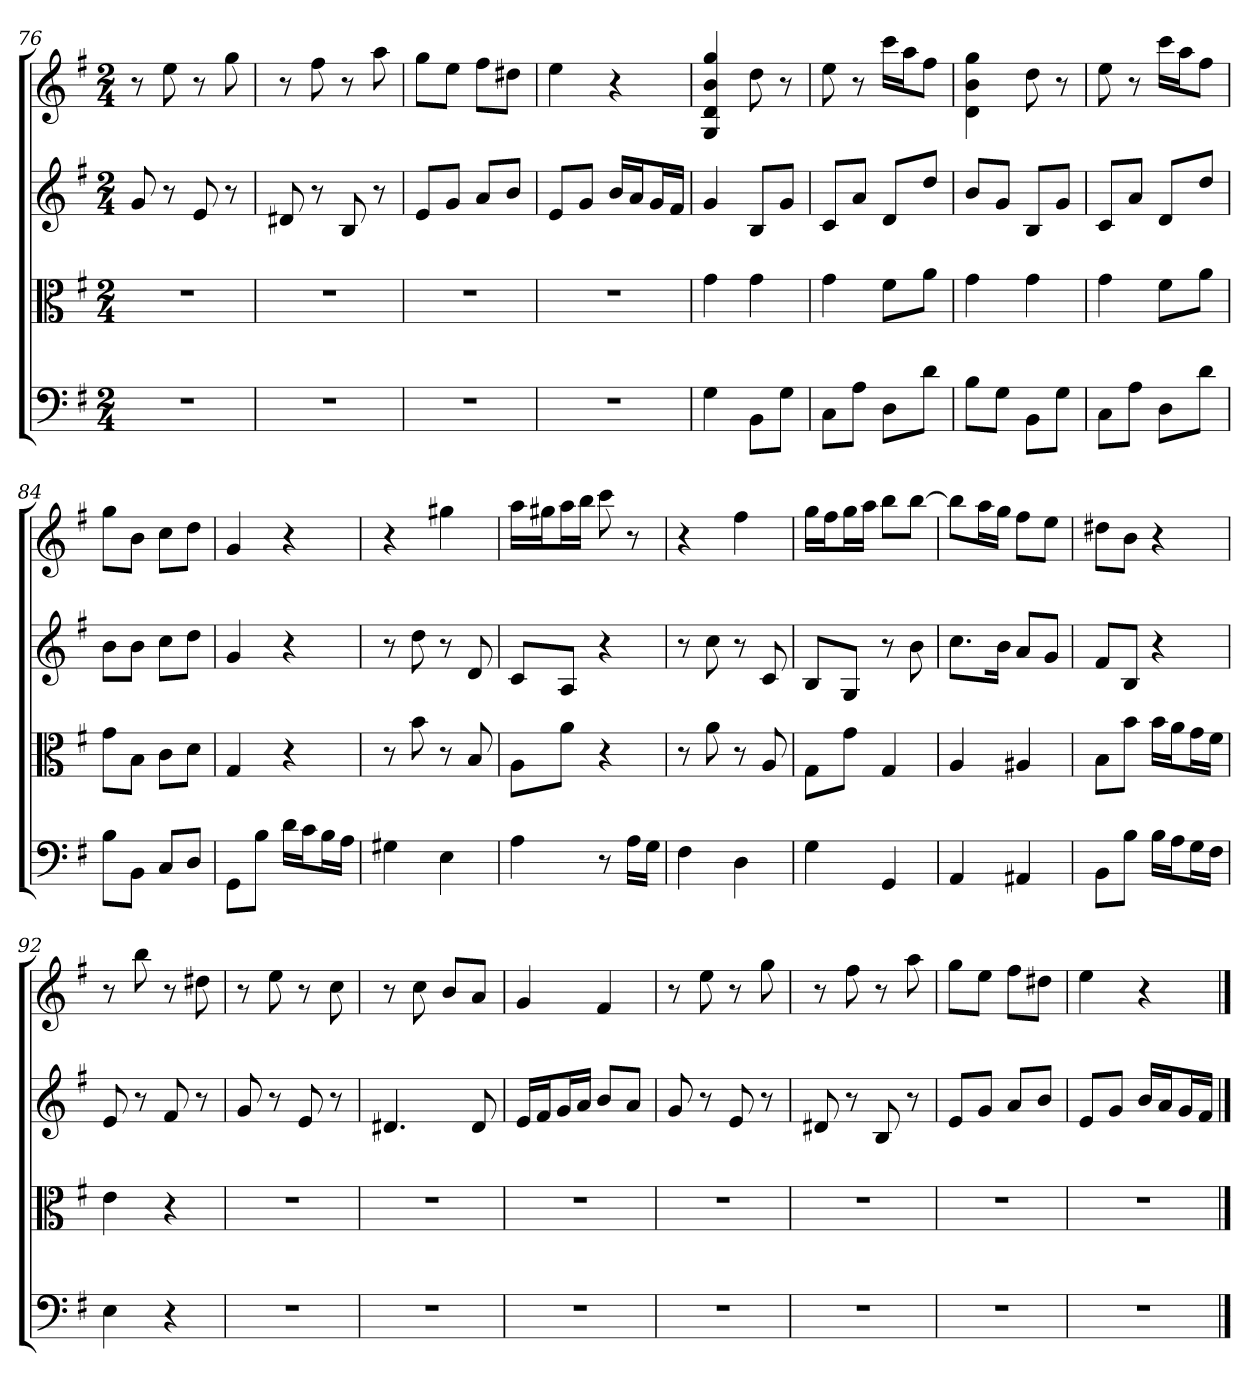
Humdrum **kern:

**kern	**kern	**kern	**kern
*part4	*part3	*part2	*part1
*staff4	*staff3	*staff2	*staff1
*clefF4	*clefC3	*	*
*k[f#]	*k[f#]	*k[f#]	*k[f#]
*G:	*G:	*G:	*G:
*M2/4	*M2/4	*M2/4	*M2/4
=76	=76	=76	=76
2r	2r	8g	8r
.	.	8r	8ee
.	.	8e	8r
.	.	8r	8gg
=77	=77	=77	=77
2r	2r	8d#X	8r
.	.	8r	8ff#
.	.	8B	8r
.	.	8r	8aa
=78	=78	=78	=78
2r	2r	8eL	8ggL
.	.	8gJ	8eeJ
.	.	8aL	8ff#L
.	.	8bJ	8dd#XJ
=79	=79	=79	=79
2r	2r	8eL	4ee
.	.	8gJ	.
.	.	16bLL	4r
.	.	16aJ	.
.	.	16gL	.
.	.	16f#JJ	.
=80	=80	=80	=80
4G	4g	4g	4G 4d 4b 4gg
8BB\L	4g	8BL	8dd
8G\J	.	8gJ	8r
=81	=81	=81	=81
8C\L	4g	8cL	8ee
8A\J	.	8aJ	8r
8D\L	8f#\L	8dL	16cccLL
.	.	.	16aaJ
8d\J	8a\J	8ddJ	8ff#J
=82	=82	=82	=82
8B\L	4g	8bL	4d 4b 4gg
8G\J	.	8gJ	.
8BB\L	4g	8BL	8dd
8G\J	.	8gJ	8r
=83	=83	=83	=83
8C\L	4g	8cL	8ee
8A\J	.	8aJ	8r
8D\L	8f#\L	8dL	16cccLL
.	.	.	16aaJ
8d\J	8a\J	8ddJ	8ff#J
=84	=84	=84	=84
8B\L	8g\L	8bL	8ggL
8BB\J	8B\J	8bJ	8bJ
8C/L	8c\L	8ccL	8ccL
8D/J	8d\J	8ddJ	8ddJ
=85	=85	=85	=85
8GG\L	4G	4g	4g
8B\J	.	.	.
16d\LL	4r	4r	4r
16c\J	.	.	.
16B\L	.	.	.
16A\JJ	.	.	.
=86	=86	=86	=86
4G#X	8r	8r	4r
.	8b	8dd	.
4E	8r	8r	4gg#X
.	8B	8d	.
=87	=87	=87	=87
4A	8A\L	8cL	16aaLL
.	.	.	16gg#XJ
.	8a\J	8AJ	16aaL
.	.	.	16bbJJ
8r	4r	4r	8ccc
16A\LL	.	.	8r
16G\JJ	.	.	.
=88	=88	=88	=88
4F#	8r	8r	4r
.	8a	8cc	.
4D	8r	8r	4ff#
.	8A	8c	.
=89	=89	=89	=89
4G	8G\L	8BL	16ggLL
.	.	.	16ff#J
.	8g\J	8GJ	16ggL
.	.	.	16aaJJ
4GG	4G	8r	8bbL
.	.	8b	[8bbJ
=90	=90	=90	=90
4AA	4A	8.ccL	8bbL]
.	.	.	16aaL
.	.	16bJk	16ggJJ
4AA#X	4A#X	8aL	8ff#L
.	.	8gJ	8eeJ
=91	=91	=91	=91
8BB\L	8B\L	8f#L	8dd#XL
8B\J	8b\J	8BJ	8bJ
16B\LL	16b\LL	4r	4r
16A\J	16a\J	.	.
16G\L	16g\L	.	.
16F#\JJ	16f#\JJ	.	.
=92	=92	=92	=92
4E	4e	8e	8r
.	.	8r	8bb
4r	4r	8f#	8r
.	.	8r	8dd#X
=93	=93	=93	=93
2r	2r	8g	8r
.	.	8r	8ee
.	.	8e	8r
.	.	8r	8cc
=94	=94	=94	=94
2r	2r	4.d#X	8r
.	.	.	8cc
.	.	.	8bL
.	.	8d#	8aJ
=95	=95	=95	=95
2r	2r	16eLL	4g
.	.	16f#J	.
.	.	16gL	.
.	.	16aJJ	.
.	.	8bL	4f#
.	.	8aJ	.
=96	=96	=96	=96
2r	2r	8g	8r
.	.	8r	8ee
.	.	8e	8r
.	.	8r	8gg
=97	=97	=97	=97
2r	2r	8d#X	8r
.	.	8r	8ff#
.	.	8B	8r
.	.	8r	8aa
=98	=98	=98	=98
2r	2r	8eL	8ggL
.	.	8gJ	8eeJ
.	.	8aL	8ff#L
.	.	8bJ	8dd#XJ
=99	=99	=99	=99
2r	2r	8eL	4ee
.	.	8gJ	.
.	.	16bLL	4r
.	.	16aJ	.
.	.	16gL	.
.	.	16f#JJ	.
==	==	==	==
*-	*-	*-	*-
